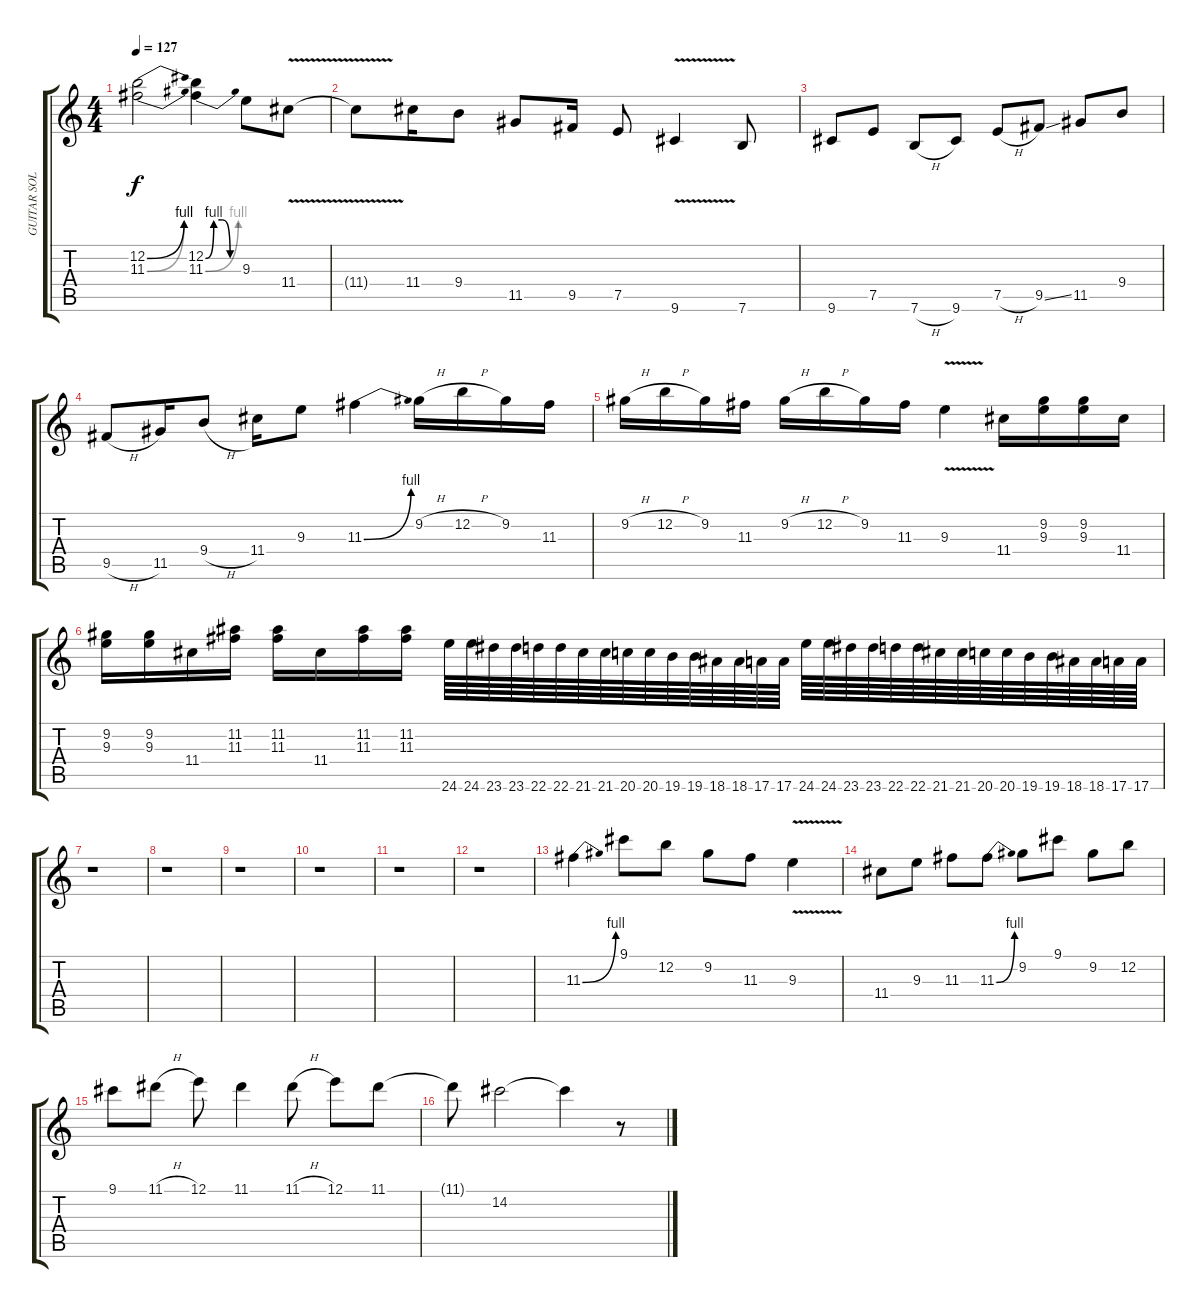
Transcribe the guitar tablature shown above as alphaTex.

\track ("GUITAR SOLO" "GUITAR SOL") {instrument overdrivenguitar}
\staff {score tabs}
\tuning (E4 B3 G3 D3 A2 E2) {hide}
\ts (4 4)
\tempo 127
\clef g2
\ks c
(12.2{be (bend 0 0 60 4)} 11.3{be (bend 0 0 60 4)}).2{dy f instrument overdrivenguitar} (12.2{be (custom 0 0 15 4 30 4 45 0 60 0)} 11.3{be (bend 0 0 60 4)}).4 9.3.8 11.4{v}.8 |
11.4{t}.8 11.4.16 9.4.8 11.5.8 9.5.16 7.5.8 9.6{v}.4 7.6.8 |
9.6.8 7.5.8 7.6{h}.8 9.6.8 7.5{h}.8 9.5{ss}.8 11.5.8 9.4.8 |
9.5{h}.8 11.5.16 9.4{h}.8 11.4.16 9.3.8 11.3{be (bend 0 0 60 4)}.4 9.2{h}.16 12.2{h}.16 9.2.16 11.3.16 |
9.2{h}.16 12.2{h}.16 9.2.16 11.3.16 9.2{h}.16 12.2{h}.16 9.2.16 11.3.16 9.3{v}.4 11.4.16 (9.2 9.3).16 (9.2 9.3).16 11.4.16 |
(9.2 9.3).16 (9.2 9.3).16 11.4.16 (11.2 11.3).16 (11.2 11.3).16 11.4.16 (11.2 11.3).16 (11.2 11.3).16 24.6.64 24.6.64 23.6.64 23.6.64 22.6.64 22.6.64 21.6.64 21.6.64 20.6.64 20.6.64 19.6.64 19.6.64 18.6.64 18.6.64 17.6.64 17.6.64 24.6.64 24.6.64 23.6.64 23.6.64 22.6.64 22.6.64 21.6.64 21.6.64 20.6.64 20.6.64 19.6.64 19.6.64 18.6.64 18.6.64 17.6.64 17.6.64 |
r.1 |
r.1 |
r.1 |
r.1 |
r.1 |
r.1 |
11.3{be (bend 0 0 60 4)}.4 9.1.8 12.2.8 9.2.8 11.3.8 9.3{v}.4 |
11.4.8 9.3.8 11.3.8 11.3{be (bend 0 0 60 4)}.8 9.2.8 9.1.8 9.2.8 12.2.8 |
9.1.8 11.1{h}.8 12.1.8 11.1.4 11.1{h}.8 12.1.8 11.1.8 |
11.1{t}.8 14.2.2 14.2{t}.4 r.8
